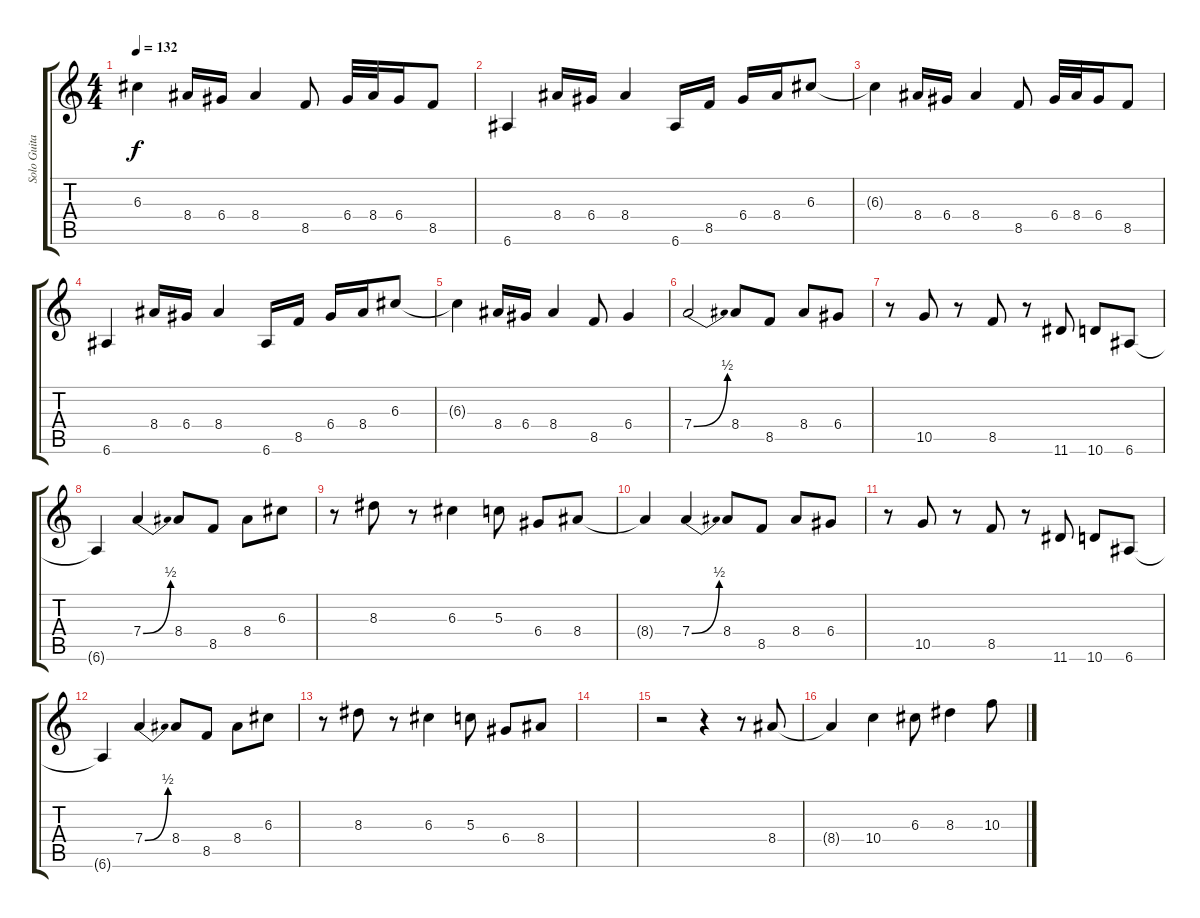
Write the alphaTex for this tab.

\track ("Solo Guitar" "Solo Guita") {solo instrument overdrivenguitar}
\staff {score tabs}
\tuning (E4 B3 G3 D3 A2 E2) {hide}
\ts (4 4)
\tempo 132
\clef g2
\ks c
6.3{t}.4{dy f} 8.4.16 6.4.16 8.4.4 8.5.8 6.4.32 8.4.32 6.4.16 8.5.8 |
6.6.4 8.4.16 6.4.16 8.4.4 6.6.16 8.5.16 6.4.16 8.4.16 6.3.8 |
6.3{t}.4 8.4.16 6.4.16 8.4.4 8.5.8 6.4.32 8.4.32 6.4.16 8.5.8 |
6.6.4 8.4.16 6.4.16 8.4.4 6.6.16 8.5.16 6.4.16 8.4.16 6.3.8 |
6.3{t}.4 8.4.16 6.4.16 8.4.4 8.5.8 6.4.4 |
7.4{be (bend 0 0 60 2)}.2 8.4.8 8.5.8 8.4.8 6.4.8 |
r.8 10.5.8 r.8 8.5.8 r.8 11.6.8 10.6.8 6.6.8 |
6.6{t}.4 7.4{be (bend 0 0 60 2)}.4 8.4.8 8.5.8 8.4.8 6.3.8 |
r.8 8.3.8 r.8 6.3.4 5.3.8 6.4.8 8.4.8 |
8.4{t}.4 7.4{be (bend 0 0 60 2)}.4 8.4.8 8.5.8 8.4.8 6.4.8 |
r.8 10.5.8 r.8 8.5.8 r.8 11.6.8 10.6.8 6.6.8 |
6.6{t}.4 7.4{be (bend 0 0 60 2)}.4 8.4.8 8.5.8 8.4.8 6.3.8 |
r.8 8.3.8 r.8 6.3.4 5.3.8 6.4.8 8.4.8 |
|
r.2 r.4 r.8 8.4.8 |
8.4{t}.4 10.4.4 6.3.8 8.3.4 10.3.8
